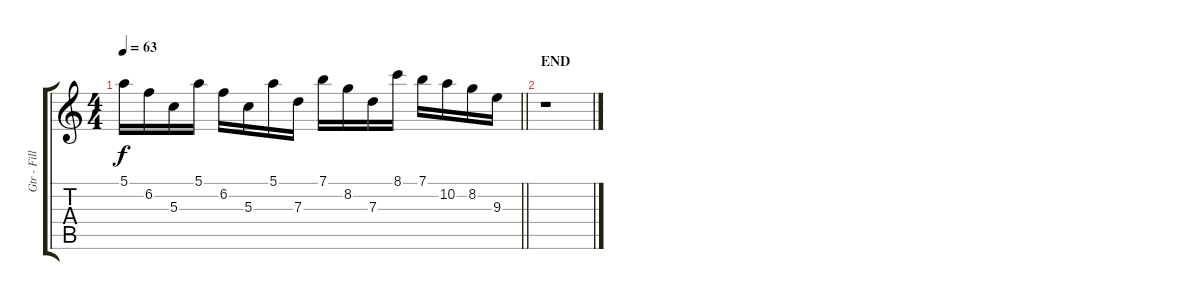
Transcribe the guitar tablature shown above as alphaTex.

\track ("Gtr - Fills" "Gtr - Fill") {instrument electricguitarclean}
\staff {score tabs}
\tuning (E4 B3 G3 D3 A2 E2) {hide}
\ts (4 4)
\tempo 63
\clef g2
\barLineRight lightlight
\ks c
5.1.16{dy f} 6.2.16 5.3.16 5.1.16 6.2.16 5.3.16 5.1.16 7.3.16 7.1.16 8.2.16 7.3.16 8.1.16 7.1.16 10.2.16 8.2.16 9.3.16 |
\section ("" "END")
r.1
